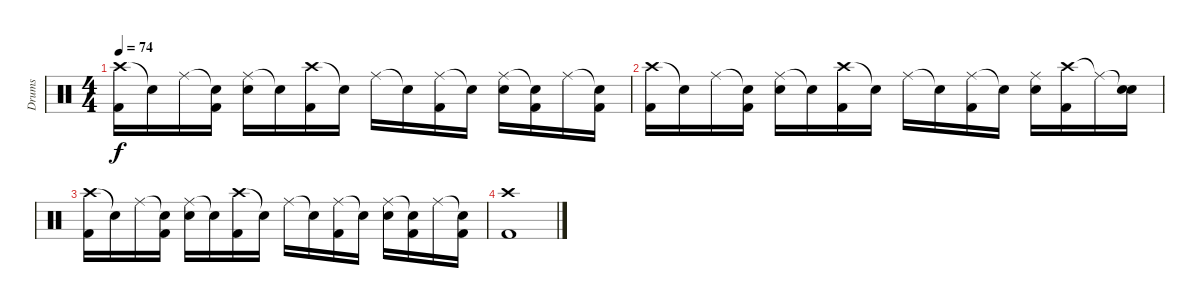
\track ("Drums" "Drums") {instrument percussion}
\staff {score}
\articulation defaults
\ts (4 4)
\tempo 74
\clef neutral
\ks c
("Crash high (hit)" "Kick (hit) 2").16{dy f} "Snare (hit)"{t}.16 "Ride (middle)".16 ("Snare (hit)"{t} "Kick (hit) 2").16 ("Ride (middle)" "Electric Snare (hit)").16 "Snare (hit)"{t}.16 ("Crash high (hit)" "Kick (hit) 2").16 "Snare (hit)"{t}.16 "Ride (middle)".16 "Snare (hit)"{t}.16 ("Ride (middle)" "Kick (hit) 2").16 "Snare (hit)"{t}.16 ("Ride (middle)" "Electric Snare (hit)").16 ("Snare (hit)"{t} "Kick (hit) 2").16 "Ride (middle)".16 ("Snare (hit)"{t} "Kick (hit) 2").16 |
("Crash high (hit)" "Kick (hit) 2").16 "Snare (hit)"{t}.16 "Ride (middle)".16 ("Snare (hit)"{t} "Kick (hit) 2").16 ("Ride (middle)" "Electric Snare (hit)").16 "Snare (hit)"{t}.16 ("Crash high (hit)" "Kick (hit) 2").16 "Snare (hit)"{t}.16 "Ride (middle)".16 "Snare (hit)"{t}.16 ("Ride (middle)" "Kick (hit) 2").16 "Snare (hit)"{t}.16 ("Ride (middle)" "Electric Snare (hit)").16 ("Crash high (hit)" "Kick (hit) 2").16 "Ride (middle)"{t}.16 ("Snare (hit)"{t} "Electric Snare (hit)").16 |
("Crash high (hit)" "Kick (hit) 2").16 "Snare (hit)"{t}.16 "Ride (middle)".16 ("Snare (hit)"{t} "Kick (hit) 2").16 ("Ride (middle)" "Electric Snare (hit)").16 "Snare (hit)"{t}.16 ("Crash high (hit)" "Kick (hit) 2").16 "Snare (hit)"{t}.16 "Ride (middle)".16 "Snare (hit)"{t}.16 ("Ride (middle)" "Kick (hit) 2").16 "Snare (hit)"{t}.16 ("Ride (middle)" "Electric Snare (hit)").16 ("Snare (hit)"{t} "Kick (hit) 2").16 "Ride (middle)".16 ("Snare (hit)"{t} "Kick (hit) 2").16 |
("Crash high (hit)" "Kick (hit) 2").1
